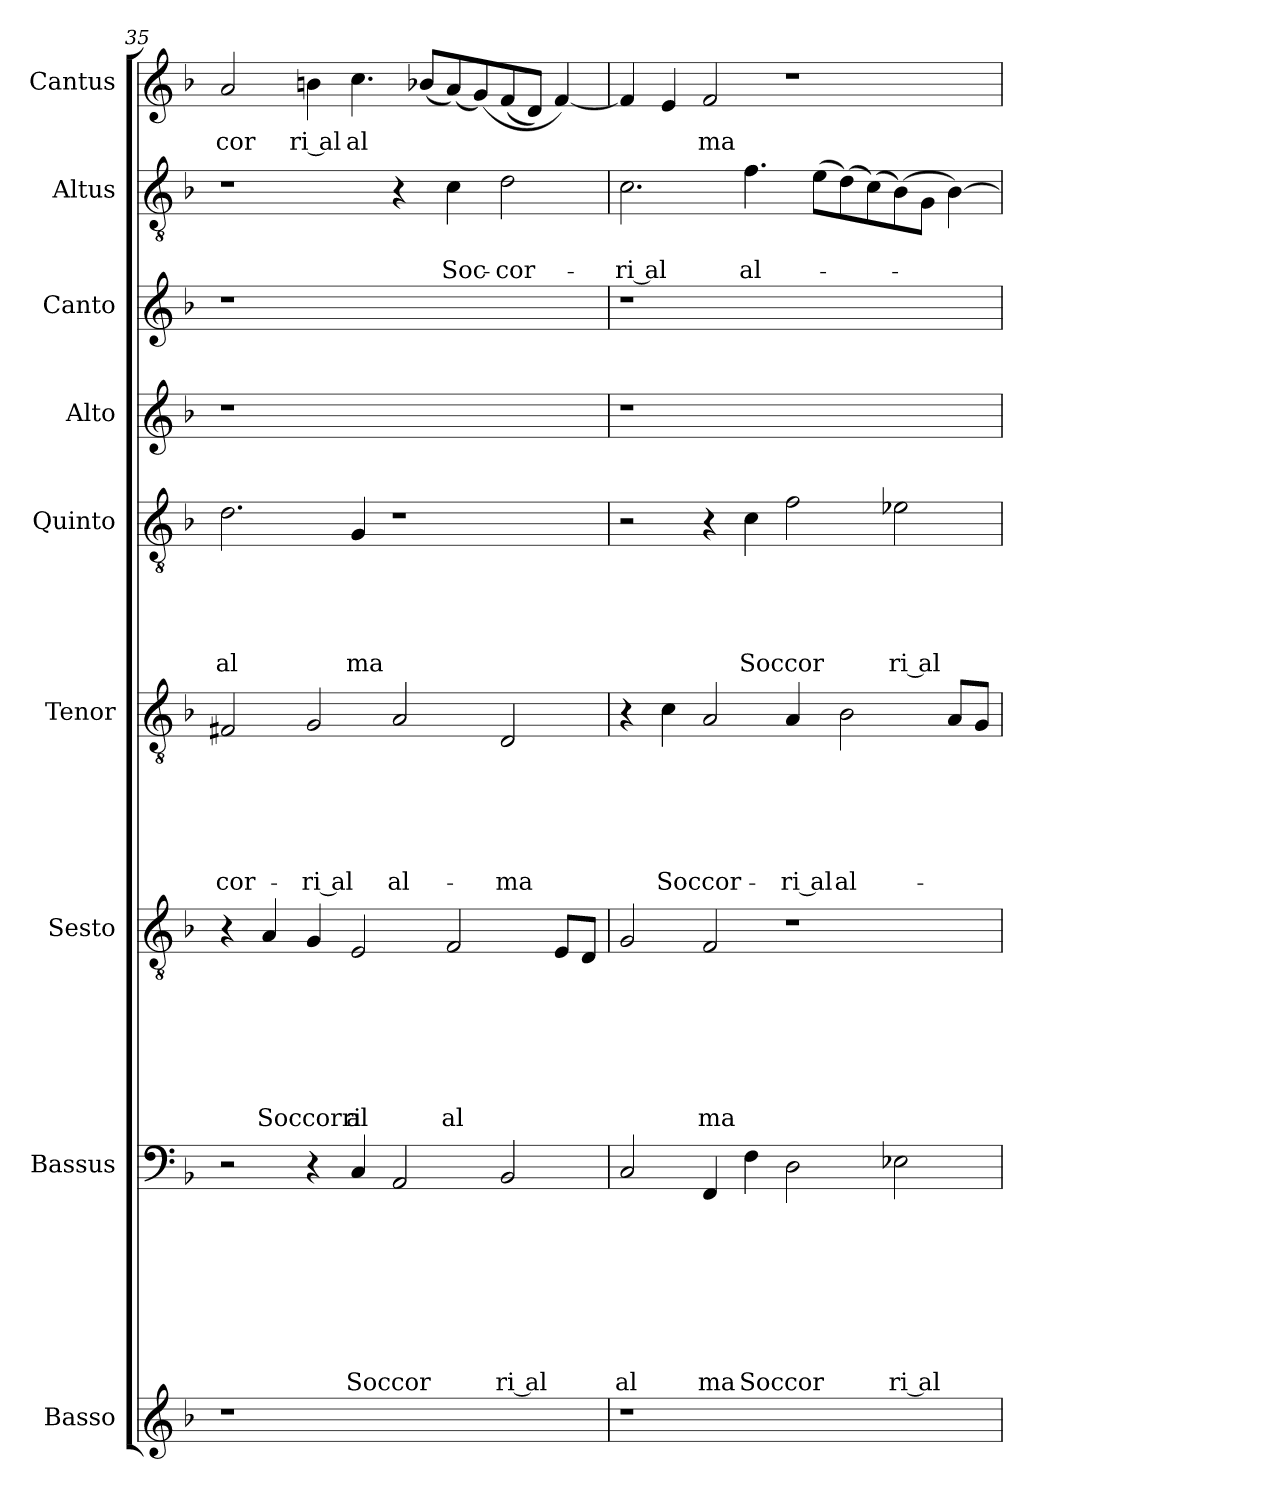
**kern	**kern	**text	**text	**text	**text	**text	**text	**text	**text	**kern	**text	**text	**text	**text	**text	**text	**text	**kern	**text	**text	**text	**text	**text	**text	**kern	**text	**text	**text	**text	**text	**kern	**kern	**kern	**text	**text	**kern	**text
*part9	*part8	*part8	*part8	*part8	*part8	*part8	*part8	*part8	*part8	*part7	*part7	*part7	*part7	*part7	*part7	*part7	*part7	*part6	*part6	*part6	*part6	*part6	*part6	*part6	*part5	*part5	*part5	*part5	*part5	*part5	*part4	*part3	*part2	*part2	*part2	*part1	*part1
*staff9	*staff8	*staff8	*staff8	*staff8	*staff8	*staff8	*staff8	*staff8	*staff8	*staff7	*staff7	*staff7	*staff7	*staff7	*staff7	*staff7	*staff7	*staff6	*staff6	*staff6	*staff6	*staff6	*staff6	*staff6	*staff5	*staff5	*staff5	*staff5	*staff5	*staff5	*staff4	*staff3	*staff2	*staff2	*staff2	*staff1	*staff1
*I"Basso	*I"Bassus	*	*	*	*	*	*	*	*	*I"Sesto	*	*	*	*	*	*	*	*I"Tenor	*	*	*	*	*	*	*I"Quinto	*	*	*	*	*	*I"Alto	*I"Canto	*I"Altus	*	*	*I"Cantus	*
*	*	*	*	*	*	*	*	*	*	*I'Sesto	*	*	*	*	*	*	*	*I'Tenor	*	*	*	*	*	*	*I'Quinto	*	*	*	*	*	*I'Alto	*I'Canto	*I'Altus	*	*	*I'Cantus	*
*clefG2	*clefF4	*	*	*	*	*	*	*	*	*clefGv2	*	*	*	*	*	*	*	*clefGv2	*	*	*	*	*	*	*clefGv2	*	*	*	*	*	*clefG2	*clefG2	*clefGv2	*	*	*clefG2	*
*k[b-]	*k[b-]	*	*	*	*	*	*	*	*	*k[b-]	*	*	*	*	*	*	*	*k[b-]	*	*	*	*	*	*	*k[b-]	*	*	*	*	*	*k[b-]	*k[b-]	*k[b-]	*	*	*k[b-]	*
*F:	*F:	*	*	*	*	*	*	*	*	*F:	*	*	*	*	*	*	*	*F:	*	*	*	*	*	*	*F:	*	*	*	*	*	*F:	*F:	*F:	*	*	*F:	*
=35	=35	=35	=35	=35	=35	=35	=35	=35	=35	=35	=35	=35	=35	=35	=35	=35	=35	=35	=35	=35	=35	=35	=35	=35	=35	=35	=35	=35	=35	=35	=35	=35	=35	=35	=35	=35	=35
!	!	!	!	!	!	!	!	!	!	!	!	!	!	!	!	!	!	!	!	!	!	!	!	!LO:LY:b	!	!	!	!	!	!LO:LY:b	!	!	!	!	!	!	!LO:LY:b
1r	2r	.	.	.	.	.	.	.	.	4r	.	.	.	.	.	.	.	2F#X/	.	.	.	.	.	-cor-	2.d\	.	.	.	.	al	1r	1r	1r	.	.	2a/	cor
!	!	!	!	!	!	!	!	!	!	!	!	!	!	!	!	!	!LO:LY:b	!	!	!	!	!	!	!	!	!	!	!	!	!	!	!	!	!	!	!	!
.	.	.	.	.	.	.	.	.	.	4A/	.	.	.	.	.	.	Soccorri	.	.	.	.	.	.	.	.	.	.	.	.	.	.	.	.	.	.	.	.
!	!	!	!	!	!	!	!	!	!	!	!	!	!	!	!	!	!	!	!	!	!	!	!	!LO:LY:b:rj	!	!	!	!	!	!	!	!	!	!	!	!	!LO:LY:b:rj
.	4r	.	.	.	.	.	.	.	.	4G/	.	.	.	.	.	.	.	2G/	.	.	.	.	.	-ri al	.	.	.	.	.	.	.	.	.	.	.	4bn\	ri al
!	!	!	!	!	!	!	!	!	!LO:LY:b	!	!	!	!	!	!	!	!LO:LY:b	!	!	!	!	!	!	!	!	!	!	!	!	!LO:LY:b	!	!	!	!	!	!	!LO:LY:b
.	4C/	.	.	.	.	.	.	.	Soccor	2E/	.	.	.	.	.	.	al	.	.	.	.	.	.	.	4G/	.	.	.	.	ma	.	.	.	.	.	4.cc\	al
!	!	!	!	!	!	!	!	!	!	!	!	!	!	!	!	!	!	!	!	!	!	!	!	!LO:LY:b	!	!	!	!	!	!	!	!	!	!	!	!	!
1ryy	2AA/	.	.	.	.	.	.	.	.	.	.	.	.	.	.	.	.	2A/	.	.	.	.	.	al-	1r	.	.	.	.	.	1ryy	1ryy	4r	.	.	.	.
.	.	.	.	.	.	.	.	.	.	.	.	.	.	.	.	.	.	.	.	.	.	.	.	.	.	.	.	.	.	.	.	.	.	.	.	(>8b-X/L	.
!	!	!	!	!	!	!	!	!	!	!	!	!	!	!	!	!	!LO:LY:b	!	!	!	!	!	!	!	!	!	!	!	!	!	!	!	!	!	!LO:LY:b	!	!
.	.	.	.	.	.	.	.	.	.	2F/	.	.	.	.	.	.	al	.	.	.	.	.	.	.	.	.	.	.	.	.	.	.	4c\	.	Soc-	(>8a/)	.
.	.	.	.	.	.	.	.	.	.	.	.	.	.	.	.	.	.	.	.	.	.	.	.	.	.	.	.	.	.	.	.	.	.	.	.	(>8g/)	.
!	!	!	!	!	!	!	!	!	!LO:LY:b:rj	!	!	!	!	!	!	!	!	!	!	!	!	!	!	!LO:LY:b	!	!	!	!	!	!	!	!	!	!	!LO:LY:b	!	!
.	2BB-/	.	.	.	.	.	.	.	ri al	.	.	.	.	.	.	.	.	2D/	.	.	.	.	.	-ma	.	.	.	.	.	.	.	.	2d\	.	-cor-	(>8f/	.
.	.	.	.	.	.	.	.	.	.	.	.	.	.	.	.	.	.	.	.	.	.	.	.	.	.	.	.	.	.	.	.	.	.	.	.	8d/J)	.
.	.	.	.	.	.	.	.	.	.	8E/L	.	.	.	.	.	.	.	.	.	.	.	.	.	.	.	.	.	.	.	.	.	.	.	.	.	[<4f/)	.
.	.	.	.	.	.	.	.	.	.	8D/J	.	.	.	.	.	.	.	.	.	.	.	.	.	.	.	.	.	.	.	.	.	.	.	.	.	.	.
=36	=36	=36	=36	=36	=36	=36	=36	=36	=36	=36	=36	=36	=36	=36	=36	=36	=36	=36	=36	=36	=36	=36	=36	=36	=36	=36	=36	=36	=36	=36	=36	=36	=36	=36	=36	=36	=36
!	!	!	!	!	!	!	!	!	!LO:LY:b	!	!	!	!	!	!	!	!	!	!	!	!	!	!	!	!	!	!	!	!	!	!	!	!	!	!LO:LY:b:rj	!	!
1r	2C/	.	.	.	.	.	.	.	al	2G/	.	.	.	.	.	.	.	4r	.	.	.	.	.	.	2r	.	.	.	.	.	1r	1r	2.c\	.	-ri al	4f/]	.
!	!	!	!	!	!	!	!	!	!	!	!	!	!	!	!	!	!	!	!	!	!	!	!	!LO:LY:b	!	!	!	!	!	!	!	!	!	!	!	!	!
.	.	.	.	.	.	.	.	.	.	.	.	.	.	.	.	.	.	4c\	.	.	.	.	.	Soccor-	.	.	.	.	.	.	.	.	.	.	.	4e/	.
!	!	!	!	!	!	!	!	!	!LO:LY:b	!	!	!	!	!	!	!	!LO:LY:b	!	!	!	!	!	!	!	!	!	!	!	!	!	!	!	!	!	!	!	!LO:LY:b
.	4FF/	.	.	.	.	.	.	.	ma	2F/	.	.	.	.	.	.	ma	2A/	.	.	.	.	.	.	4r	.	.	.	.	.	.	.	.	.	.	2f/	ma
!	!	!	!	!	!	!	!	!	!LO:LY:b	!	!	!	!	!	!	!	!	!	!	!	!	!	!	!	!	!	!	!	!	!LO:LY:b	!	!	!	!	!LO:LY:b	!	!
.	4F\	.	.	.	.	.	.	.	Soccor	.	.	.	.	.	.	.	.	.	.	.	.	.	.	.	4c\	.	.	.	.	Soccor	.	.	4.f\	.	al-	.	.
!	!	!	!	!	!	!	!	!	!	!	!	!	!	!	!	!	!	!	!	!	!	!	!	!LO:LY:b:rj	!	!	!	!	!	!	!	!	!	!	!	!	!
1ryy	2D\	.	.	.	.	.	.	.	.	1r	.	.	.	.	.	.	.	4A/	.	.	.	.	.	-ri al	2f\	.	.	.	.	.	1ryy	1ryy	.	.	.	1r	.
.	.	.	.	.	.	.	.	.	.	.	.	.	.	.	.	.	.	.	.	.	.	.	.	.	.	.	.	.	.	.	.	.	(>8e\L	.	.	.	.
!	!	!	!	!	!	!	!	!	!	!	!	!	!	!	!	!	!	!	!	!	!	!	!	!LO:LY:b	!	!	!	!	!	!	!	!	!	!	!	!	!
.	.	.	.	.	.	.	.	.	.	.	.	.	.	.	.	.	.	2B-\	.	.	.	.	.	al-	.	.	.	.	.	.	.	.	(>8d\)	.	.	.	.
.	.	.	.	.	.	.	.	.	.	.	.	.	.	.	.	.	.	.	.	.	.	.	.	.	.	.	.	.	.	.	.	.	(>8c\)	.	.	.	.
!	!	!	!	!	!	!	!	!	!LO:LY:b:rj	!	!	!	!	!	!	!	!	!	!	!	!	!	!	!	!	!	!	!	!	!LO:LY:b:rj	!	!	!	!	!	!	!
.	2E-X\	.	.	.	.	.	.	.	ri al	.	.	.	.	.	.	.	.	.	.	.	.	.	.	.	2e-X\	.	.	.	.	ri al	.	.	(>8B-\)	.	.	.	.
.	.	.	.	.	.	.	.	.	.	.	.	.	.	.	.	.	.	.	.	.	.	.	.	.	.	.	.	.	.	.	.	.	8G\J	.	.	.	.
.	.	.	.	.	.	.	.	.	.	.	.	.	.	.	.	.	.	8A/L	.	.	.	.	.	.	.	.	.	.	.	.	.	.	[>4B-\)	.	.	.	.
.	.	.	.	.	.	.	.	.	.	.	.	.	.	.	.	.	.	8G/J	.	.	.	.	.	.	.	.	.	.	.	.	.	.	.	.	.	.	.
=	=	=	=	=	=	=	=	=	=	=	=	=	=	=	=	=	=	=	=	=	=	=	=	=	=	=	=	=	=	=	=	=	=	=	=	=	=
*-	*-	*-	*-	*-	*-	*-	*-	*-	*-	*-	*-	*-	*-	*-	*-	*-	*-	*-	*-	*-	*-	*-	*-	*-	*-	*-	*-	*-	*-	*-	*-	*-	*-	*-	*-	*-	*-
